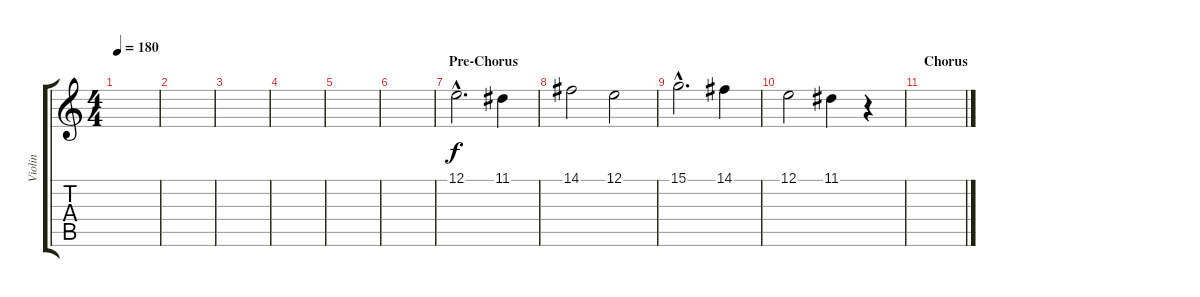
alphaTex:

\track ("Violin" "Violin") {instrument violin}
\staff {score tabs}
\tuning (E4 B3 G3 D3 A2 E2) {hide}
\ts (4 4)
\tempo 180
\clef g2
\ks c
|
|
|
|
|
|
\section ("" "Pre-Chorus")
12.1{hac}.2{d} 11.1.4 |
14.1.2 12.1.2 |
15.1{hac}.2{d} 14.1.4 |
12.1.2 11.1.4 r.4 |
\section ("" "Chorus")
